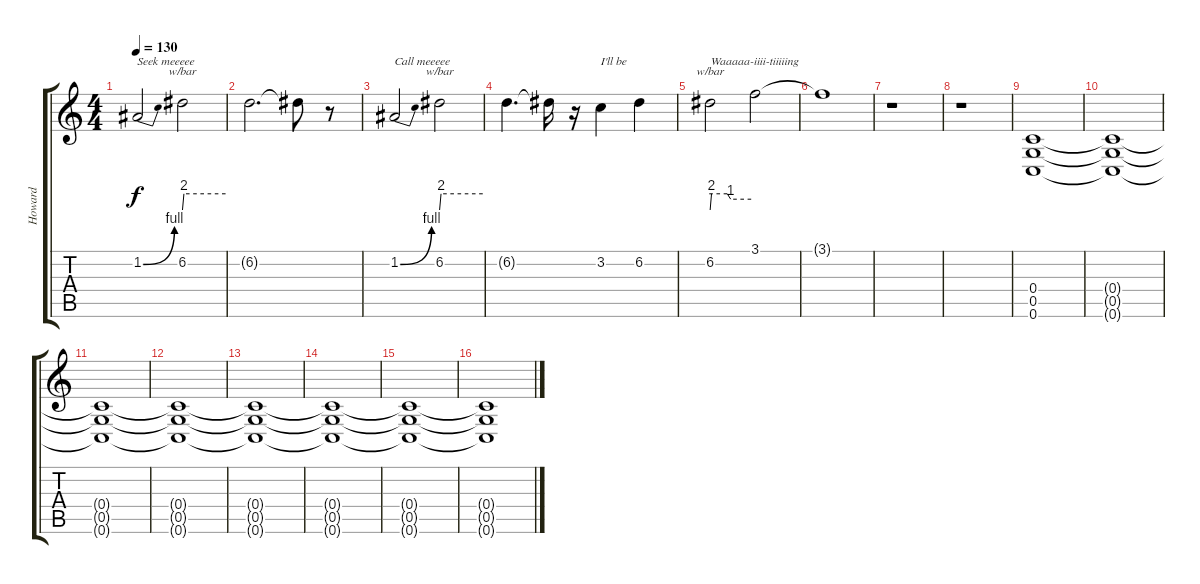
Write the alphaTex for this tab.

\track ("Howard " "Howard ") {solo instrument distortionguitar}
\staff {score tabs}
\tuning (D4 A3 F3 C3 G2 C2) {hide}
\ts (4 4)
\tempo 130
\clef g2
\ks c
1.2{be (bend 0 0 60 4)}.2{txt "Seek meeeee" dy f} 6.2.2{tbe (custom default 0 0 2 8 60 8)} |
6.2{t}.2{d} 6.2{t}.8 r.8 |
1.2{be (bend 0 0 60 4)}.2{txt "Call meeeee"} 6.2.2{tbe (custom default 0 0 2 8 60 8)} |
6.2{t}.4{d} 6.2{t}.16 r.16 3.2.4{txt "I'll be"} 6.2.4 |
6.2.2{tbe (custom default 0 0 2 8 25 8 30 4 60 4) txt "Waaaaa-iiii-tiiiiing"} 3.1.2 |
3.1{t}.1 |
r.1 |
r.1 |
(0.4 0.5 0.6).1 |
(0.4{t} 0.5{t} 0.6{t}).1 |
(0.4{t} 0.5{t} 0.6{t}).1 |
(0.4{t} 0.5{t} 0.6{t}).1 |
(0.4{t} 0.5{t} 0.6{t}).1 |
(0.4{t} 0.5{t} 0.6{t}).1 |
(0.4{t} 0.5{t} 0.6{t}).1 |
(0.4{t} 0.5{t} 0.6{t}).1
